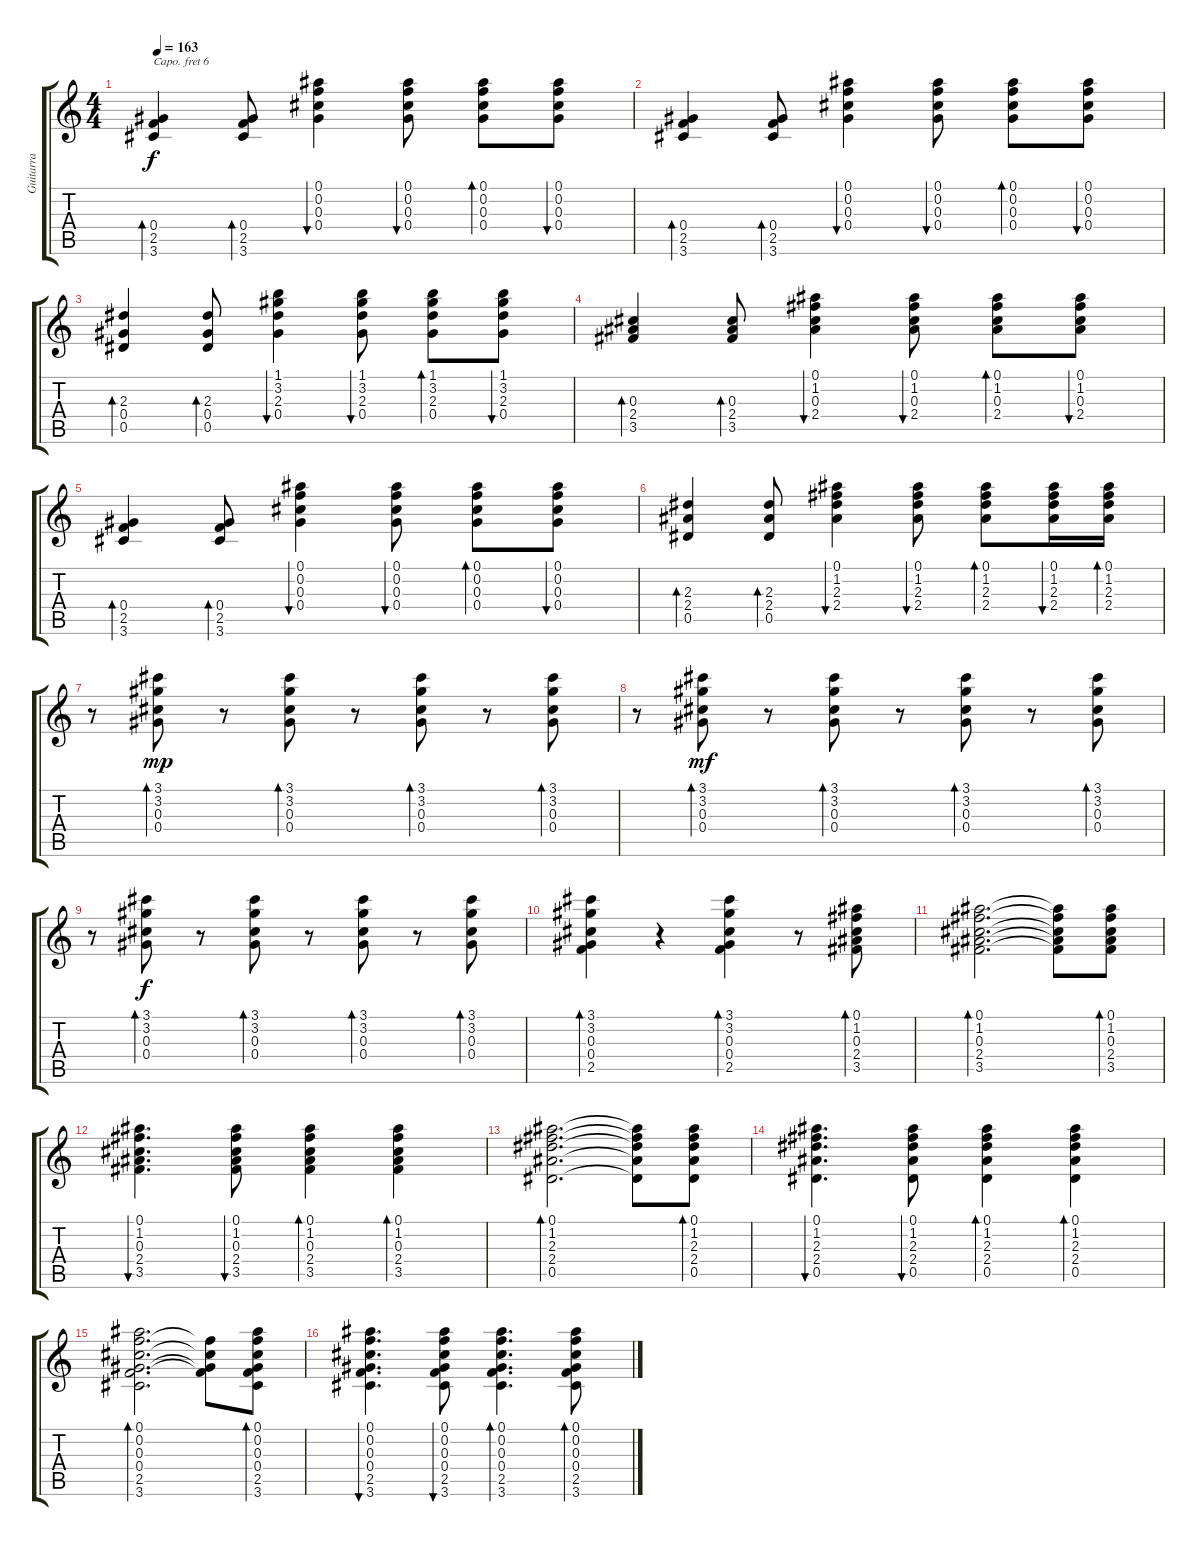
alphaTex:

\track ("Guitarra" "Guitarra") {instrument acousticguitarsteel}
\staff {score tabs}
\capo 6
\tuning (E4 B3 G3 D3 A2 E2) {hide}
\ts (4 4)
\tempo 163
\clef g2
\ks c
(0.4 2.5 3.6).4{bd 30 dy f} (0.4 2.5 3.6).8{bd 30} (0.1 0.2 0.3 0.4).4{bu 30} (0.1 0.2 0.3 0.4).8{bu 30} (0.1 0.2 0.3 0.4).8{bd 30} (0.1 0.2 0.3 0.4).8{bu 30} |
(0.4 2.5 3.6).4{bd 30} (0.4 2.5 3.6).8{bd 30} (0.1 0.2 0.3 0.4).4{bu 30} (0.1 0.2 0.3 0.4).8{bu 30} (0.1 0.2 0.3 0.4).8{bd 30} (0.1 0.2 0.3 0.4).8{bu 30} |
(2.3 0.4 0.5).4{bd 30} (2.3 0.4 0.5).8{bd 30} (1.1 3.2 2.3 0.4).4{bu 30} (1.1 3.2 2.3 0.4).8{bu 30} (1.1 3.2 2.3 0.4).8{bd 30} (1.1 3.2 2.3 0.4).8{bu 30} |
(0.3 2.4 3.5).4{bd 30} (0.3 2.4 3.5).8{bd 30} (0.1 1.2 0.3 2.4).4{bu 30} (0.1 1.2 0.3 2.4).8{bu 30} (0.1 1.2 0.3 2.4).8{bd 30} (0.1 1.2 0.3 2.4).8{bu 30} |
(0.4 2.5 3.6).4{bd 30} (0.4 2.5 3.6).8{bd 30} (0.1 0.2 0.3 0.4).4{bu 30} (0.1 0.2 0.3 0.4).8{bu 30} (0.1 0.2 0.3 0.4).8{bd 30} (0.1 0.2 0.3 0.4).8{bu 30} |
(2.3 2.4 0.5).4{bd 30} (2.3 2.4 0.5).8{bd 30} (0.1 1.2 2.3 2.4).4{bu 30} (0.1 1.2 2.3 2.4).8{bu 30} (0.1 1.2 2.3 2.4).8{bd 30} (0.1 1.2 2.3 2.4).16{bu 30} (0.1 1.2 2.3 2.4).16{bd 30} |
r.8 (3.1 3.2 0.3 0.4).8{bd 30 dy mp} r.8 (3.1 3.2 0.3 0.4).8{bd 30} r.8 (3.1 3.2 0.3 0.4).8{bd 30} r.8 (3.1 3.2 0.3 0.4).8{bd 30} |
r.8 (3.1 3.2 0.3 0.4).8{bd 30 dy mf} r.8 (3.1 3.2 0.3 0.4).8{bd 30} r.8 (3.1 3.2 0.3 0.4).8{bd 30} r.8 (3.1 3.2 0.3 0.4).8{bd 30} |
r.8 (3.1 3.2 0.3 0.4).8{bd 30 dy f} r.8 (3.1 3.2 0.3 0.4).8{bd 30} r.8 (3.1 3.2 0.3 0.4).8{bd 30} r.8 (3.1 3.2 0.3 0.4).8{bd 30} |
(3.1 3.2 0.3 0.4 2.5).4{bd 30} r.4 (3.1 3.2 0.3 0.4 2.5).4{bd 30} r.8 (0.1 1.2 0.3 2.4 3.5).8{bd 30} |
(0.1 1.2 0.3 2.4 3.5).2{d bd 30} (0.1{t} 1.2{t} 0.3{t} 2.4{t} 3.5{t}).8 (0.1 1.2 0.3 2.4 3.5).8{bd 30} |
(0.1 1.2 0.3 2.4 3.5).4{d bu 30} (0.1 1.2 0.3 2.4 3.5).8{bu 30} (0.1 1.2 0.3 2.4 3.5).4{bd 30} (0.1 1.2 0.3 2.4 3.5).4{bd 30} |
(0.1 1.2 2.3 2.4 0.5).2{d bd 30} (0.1{t} 1.2{t} 2.3{t} 2.4{t} 0.5{t}).8 (0.1 1.2 2.3 2.4 0.5).8{bd 30} |
(0.1 1.2 2.3 2.4 0.5).4{d bu 30} (0.1 1.2 2.3 2.4 0.5).8{bu 30} (0.1 1.2 2.3 2.4 0.5).4{bd 30} (0.1 1.2 2.3 2.4 0.5).4{bd 30} |
(0.1 0.2 0.3 0.4 2.5 3.6).2{d bd 30} (0.2{t} 0.3{t} 0.4{t} 2.5{t}).8 (0.1 0.2 0.3 0.4 2.5 3.6).8{bd 30} |
(0.1 0.2 0.3 0.4 2.5 3.6).4{d bu 30} (0.1 0.2 0.3 0.4 2.5 3.6).8{bu 30} (0.1 0.2 0.3 0.4 2.5 3.6).4{d bd 30} (0.1 0.2 0.3 0.4 2.5 3.6).8{bd 30}
